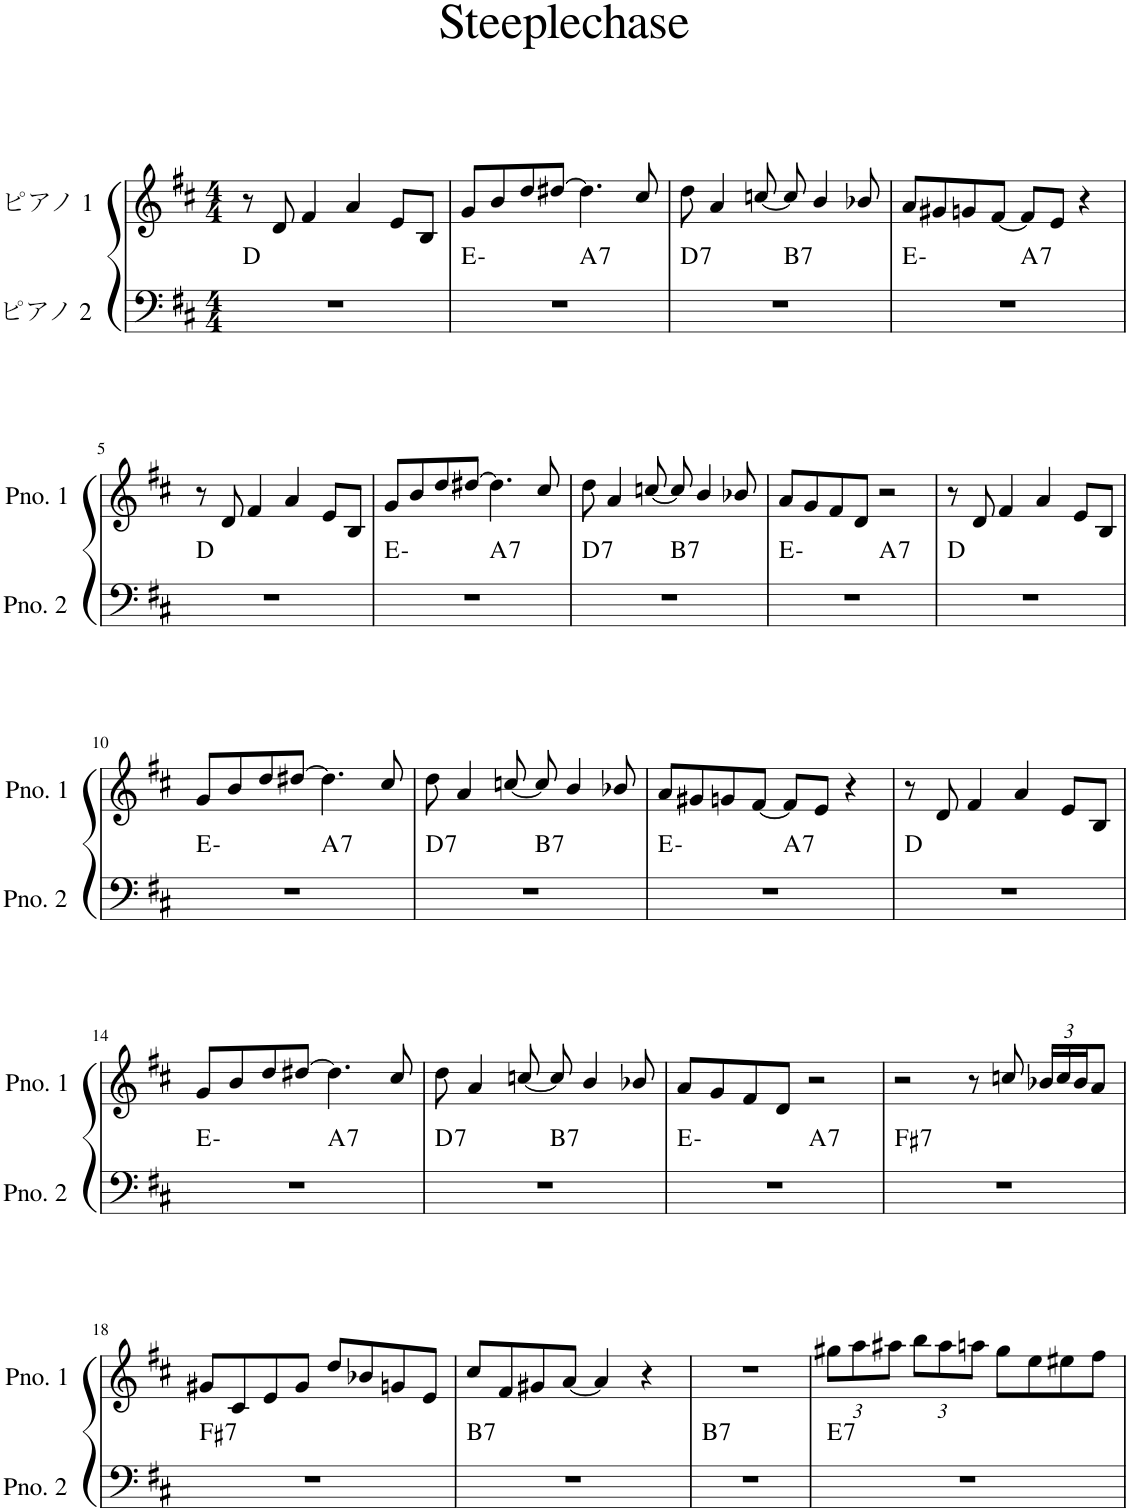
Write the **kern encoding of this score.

**kern	**harte	**kern
*part2	*part2	*part1
*staff2	*	*staff1
*I"ピアノ 2	*	*I"ピアノ 1
*clefF4	*	*clefG2
*k[f#c#]	*	*k[f#c#]
*M4/4	*	*M4/4
=1	=1	=1
1r	D:maj	8r
.	.	8d/
.	.	4f#/
.	.	4a/
.	.	8e/L
.	.	8B/J
=2	=2	=2
*^	*	*
1r	2ryy	E:min	8g/L
.	.	.	8b/
.	.	.	8dd/
.	.	.	[8dd#X/J
!	!	!LO:H:kt=7	!
.	2ryy	A:7	4.dd#\]
.	.	.	8cc#/
=3	=3	=3	=3
!	!	!LO:H:kt=7	!
1r	2ryy	D:7	8dd\
.	.	.	4a/
.	.	.	[8ccn/
!	!	!LO:H:kt=7	!
.	2ryy	B:7	8cc/]
.	.	.	4b/
.	.	.	8b-X/
=4	=4	=4	=4
1r	2ryy	E:min	8a/L
.	.	.	8g#X/
.	.	.	8gn/
.	.	.	[8f#/J
!	!	!LO:H:kt=7	!
.	2ryy	A:7	8f#/L]
.	.	.	8e/J
.	.	.	4r
*v	*v	*	*
!!LO:LB:g=z
=5	=5	=5
1r	D:maj	8r
.	.	8d/
.	.	4f#/
.	.	4a/
.	.	8e/L
.	.	8B/J
=6	=6	=6
*^	*	*
1r	2ryy	E:min	8g/L
.	.	.	8b/
.	.	.	8dd/
.	.	.	[8dd#X/J
!	!	!LO:H:kt=7	!
.	2ryy	A:7	4.dd#\]
.	.	.	8cc#/
=7	=7	=7	=7
!	!	!LO:H:kt=7	!
1r	2ryy	D:7	8dd\
.	.	.	4a/
.	.	.	[8ccn/
!	!	!LO:H:kt=7	!
.	2ryy	B:7	8cc/]
.	.	.	4b/
.	.	.	8b-X/
=8	=8	=8	=8
1r	2ryy	E:min	8a/L
.	.	.	8g/
.	.	.	8f#/
.	.	.	8d/J
!	!	!LO:H:kt=7	!
.	2ryy	A:7	2r
*v	*v	*	*
=9	=9	=9
1r	D:maj	8r
.	.	8d/
.	.	4f#/
.	.	4a/
.	.	8e/L
.	.	8B/J
!!LO:LB:g=z
=10	=10	=10
*^	*	*
1r	2ryy	E:min	8g/L
.	.	.	8b/
.	.	.	8dd/
.	.	.	[8dd#X/J
!	!	!LO:H:kt=7	!
.	2ryy	A:7	4.dd#\]
.	.	.	8cc#/
=11	=11	=11	=11
!	!	!LO:H:kt=7	!
1r	2ryy	D:7	8dd\
.	.	.	4a/
.	.	.	[8ccn/
!	!	!LO:H:kt=7	!
.	2ryy	B:7	8cc/]
.	.	.	4b/
.	.	.	8b-X/
=12	=12	=12	=12
1r	2ryy	E:min	8a/L
.	.	.	8g#X/
.	.	.	8gn/
.	.	.	[8f#/J
!	!	!LO:H:kt=7	!
.	2ryy	A:7	8f#/L]
.	.	.	8e/J
.	.	.	4r
*v	*v	*	*
=13	=13	=13
1r	D:maj	8r
.	.	8d/
.	.	4f#/
.	.	4a/
.	.	8e/L
.	.	8B/J
!!LO:LB:g=z
=14	=14	=14
*^	*	*
1r	2ryy	E:min	8g/L
.	.	.	8b/
.	.	.	8dd/
.	.	.	[8dd#X/J
!	!	!LO:H:kt=7	!
.	2ryy	A:7	4.dd#\]
.	.	.	8cc#/
=15	=15	=15	=15
!	!	!LO:H:kt=7	!
1r	2ryy	D:7	8dd\
.	.	.	4a/
.	.	.	[8ccn/
!	!	!LO:H:kt=7	!
.	2ryy	B:7	8cc/]
.	.	.	4b/
.	.	.	8b-X/
=16	=16	=16	=16
1r	2ryy	E:min	8a/L
.	.	.	8g/
.	.	.	8f#/
.	.	.	8d/J
!	!	!LO:H:kt=7	!
.	2ryy	A:7	2r
=17	=17	=17	=17
!	!	!LO:H:kt=7	!
*v	*v	*	*
1r	F#:7	2r
.	.	8r
.	.	8ccn/
*	*	*Xbrackettup
.	.	24b-X/LL
.	.	24cc/
.	.	24b-/J
.	.	8a/J
!!LO:LB:g=z
=18	=18	=18
!	!LO:H:kt=7	!
1r	F#:7	8g#X/L
.	.	8c#/
.	.	8e/
.	.	8g#/J
.	.	8dd/L
.	.	8b-X/
.	.	8gn/
.	.	8e/J
=19	=19	=19
!	!LO:H:kt=7	!
1r	B:7	8cc#/L
.	.	8f#/
.	.	8g#X/
.	.	[8a/J
.	.	4a/]
.	.	4r
=20	=20	=20
!	!LO:H:kt=7	!
1r	B:7	1r
=21	=21	=21
!	!LO:H:kt=7	!
1r	E:7	12gg#X\L
.	.	12aa\
.	.	12aa#X\J
.	.	12bb\L
.	.	12aa#\
.	.	12aan\J
.	.	8gg#\L
.	.	8ee\
.	.	8ee#X\
.	.	8ff#\J
=	=	=
*-	*-	*-
